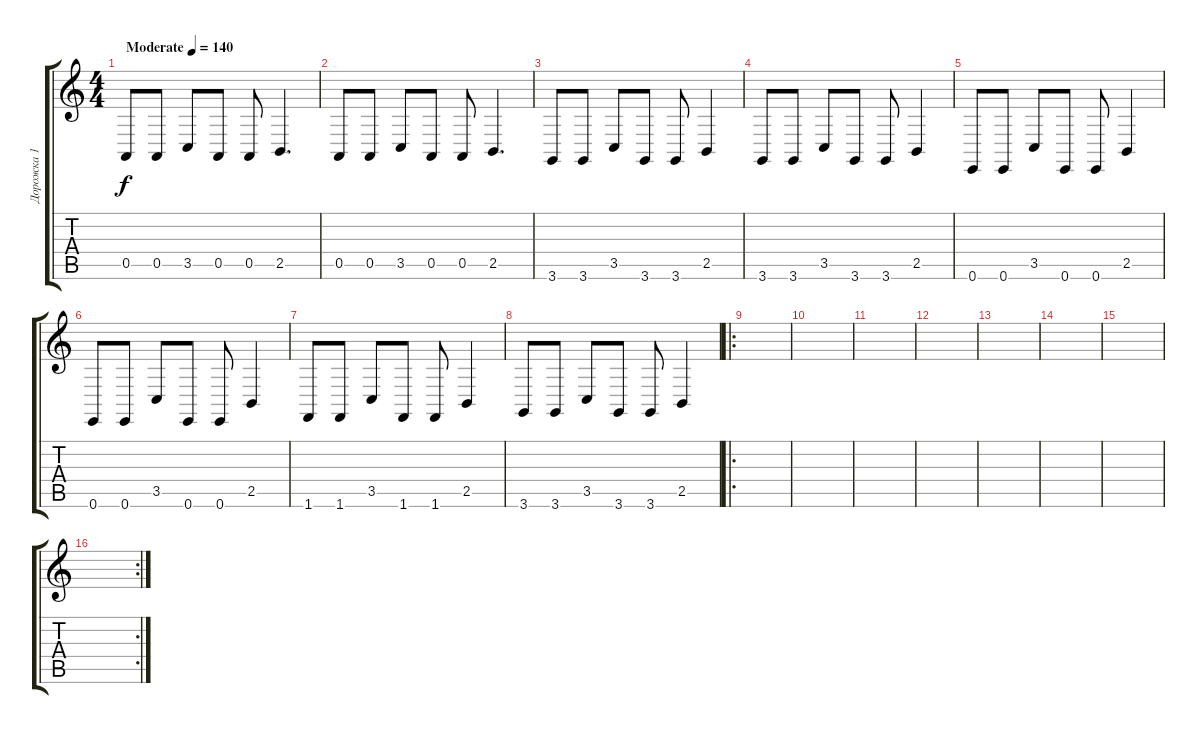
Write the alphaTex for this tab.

\track ("Дорожка 1" "Дорожка 1") {instrument acousticgrandpiano}
\staff {score tabs}
\tuning (E4 B3 G3 D3 A2 E2) {hide}
\ts (4 4)
\tempo (140 "Moderate")
\clef g2
\ks c
0.5.8{dy f instrument acousticgrandpiano} 0.5.8 3.5.8 0.5.8 0.5.8 2.5.4{d} |
0.5.8 0.5.8 3.5.8 0.5.8 0.5.8 2.5.4{d} |
3.6.8 3.6.8 3.5.8 3.6.8 3.6.8 2.5.4 |
3.6.8 3.6.8 3.5.8 3.6.8 3.6.8 2.5.4 |
0.6.8 0.6.8 3.5.8 0.6.8 0.6.8 2.5.4 |
0.6.8 0.6.8 3.5.8 0.6.8 0.6.8 2.5.4 |
1.6.8 1.6.8 3.5.8 1.6.8 1.6.8 2.5.4 |
3.6.8 3.6.8 3.5.8 3.6.8 3.6.8 2.5.4 |
\ro
|
|
|
|
|
|
|
\rc 2
